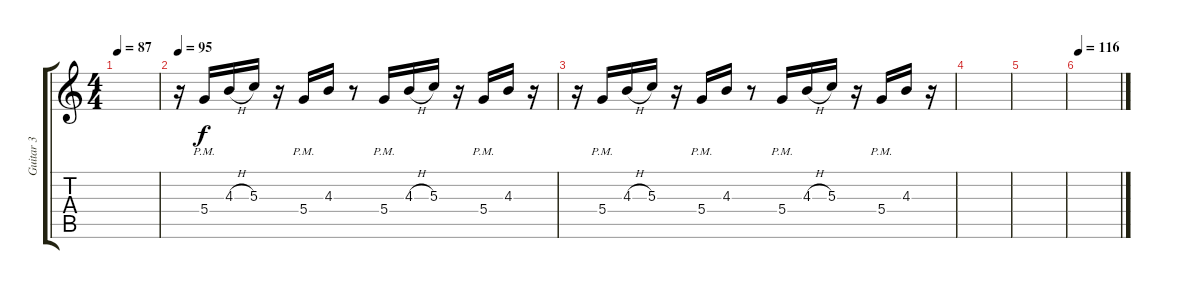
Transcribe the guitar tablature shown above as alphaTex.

\track ("Guitar 3" "Guitar 3") {instrument distortionguitar}
\staff {score tabs}
\tuning (E4 B3 G3 D3 A2 E2) {hide}
\ts (4 4)
\tempo 87
\clef g2
\ks c
|
\tempo 95
r.16 5.4{pm}.16 4.3{h}.16 5.3.16 r.16 5.4{pm}.16 4.3.16 r.8 5.4{pm}.16 4.3{h}.16 5.3.16 r.16 5.4{pm}.16 4.3.16 r.16 |
r.16 5.4{pm}.16 4.3{h}.16 5.3.16 r.16 5.4{pm}.16 4.3.16 r.8 5.4{pm}.16 4.3{h}.16 5.3.16 r.16 5.4{pm}.16 4.3.16 r.16 |
|
|
\tempo 116
